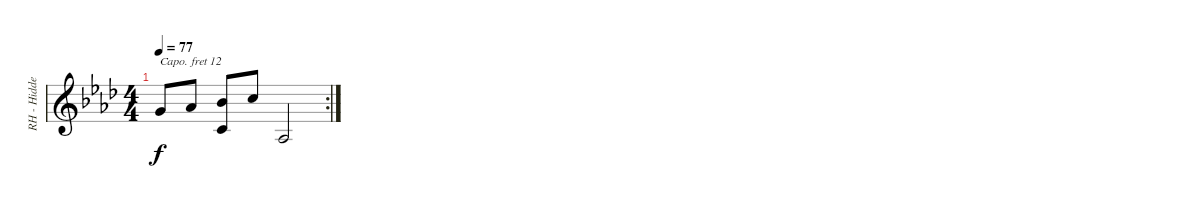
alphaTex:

\track ("RH - Hidden" "RH - Hidde") {instrument acousticgrandpiano}
\staff {score}
\capo 12
\tuning (E4 B3 G3 D3 A2 E2 B1) {hide}
\rc 2
\ts (4 4)
\tempo 77
\clef g2
\ks ab
0.3.8{dy f} 1.3.8 (3.3 3.5).8 1.2.8 4.6.2
